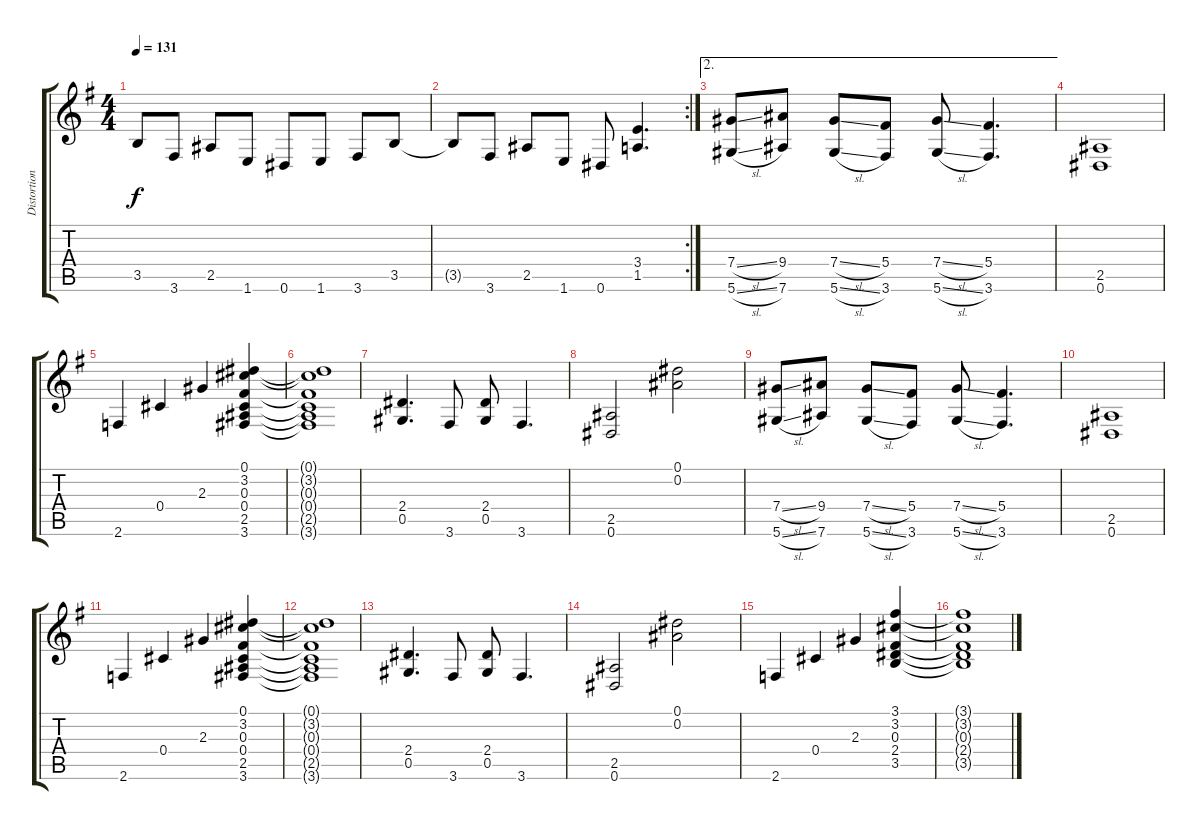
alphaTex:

\track ("Distortion" "Distortion") {instrument distortionguitar}
\staff {score tabs}
\tuning (Eb4 Bb3 Gb3 Db3 Ab2 Eb2) {hide}
\ts (4 4)
\tempo 131
\clef g2
\ks g
3.5.8{dy f} 3.6.8 2.5.8 1.6.8 0.6.8 1.6.8 3.6.8 3.5.8 |
\rc 2
3.5{t}.8 3.6.8 2.5.8 1.6.8 0.6.8 (3.4 1.5).4{d} |
\ae 2
(7.4{sl} 5.6{sl}).8 (9.4 7.6).8 (7.4{sl} 5.6{sl}).8 (5.4 3.6).8 (7.4{sl} 5.6{sl}).8 (5.4 3.6).4{d} |
(2.5 0.6).1 |
2.6.4 0.4.4 2.3.4 (0.1 3.2 0.3 0.4 2.5 3.6).4 |
(0.1{t} 3.2{t} 0.3{t} 0.4{t} 2.5{t} 3.6{t}).1 |
(2.4 0.5).4{d} 3.6.8 (2.4 0.5).8 3.6.4{d} |
(2.5 0.6).2 (0.1 0.2).2 |
(7.4{sl} 5.6{sl}).8 (9.4 7.6).8 (7.4{sl} 5.6{sl}).8 (5.4 3.6).8 (7.4{sl} 5.6{sl}).8 (5.4 3.6).4{d} |
(2.5 0.6).1 |
2.6.4 0.4.4 2.3.4 (0.1 3.2 0.3 0.4 2.5 3.6).4 |
(0.1{t} 3.2{t} 0.3{t} 0.4{t} 2.5{t} 3.6{t}).1 |
(2.4 0.5).4{d} 3.6.8 (2.4 0.5).8 3.6.4{d} |
(2.5 0.6).2 (0.1 0.2).2 |
2.6.4 0.4.4 2.3.4 (3.1 3.2 0.3 2.4 3.5).4 |
(3.1{t} 3.2{t} 0.3{t} 2.4{t} 3.5{t}).1
